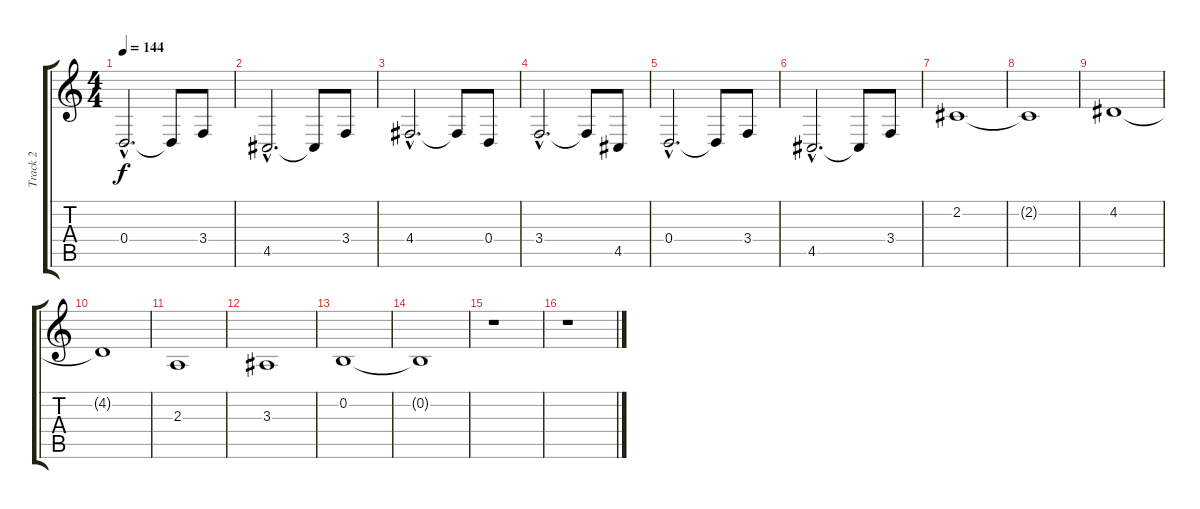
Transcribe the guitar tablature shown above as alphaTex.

\track ("Track 2" "Track 2") {instrument trumpet}
\staff {score tabs}
\tuning (E4 B3 G3 D3 A2 E2) {hide}
\ts (4 4)
\tempo 144
\clef g2
\ks c
0.4{hac}.2{d dy f} 0.4{t}.8 3.4.8 |
4.5{hac}.2{d} 4.5{t}.8 3.4.8 |
4.4{hac}.2{d} 4.4{t}.8 0.4.8 |
3.4{hac}.2{d} 3.4{t}.8 4.5.8 |
0.4{hac}.2{d} 0.4{t}.8 3.4.8 |
4.5{hac}.2{d} 4.5{t}.8 3.4.8 |
2.2.1 |
2.2{t}.1 |
4.2.1 |
4.2{t}.1 |
2.3.1 |
3.3.1 |
0.2.1 |
0.2{t}.1 |
r.1 |
r.1
